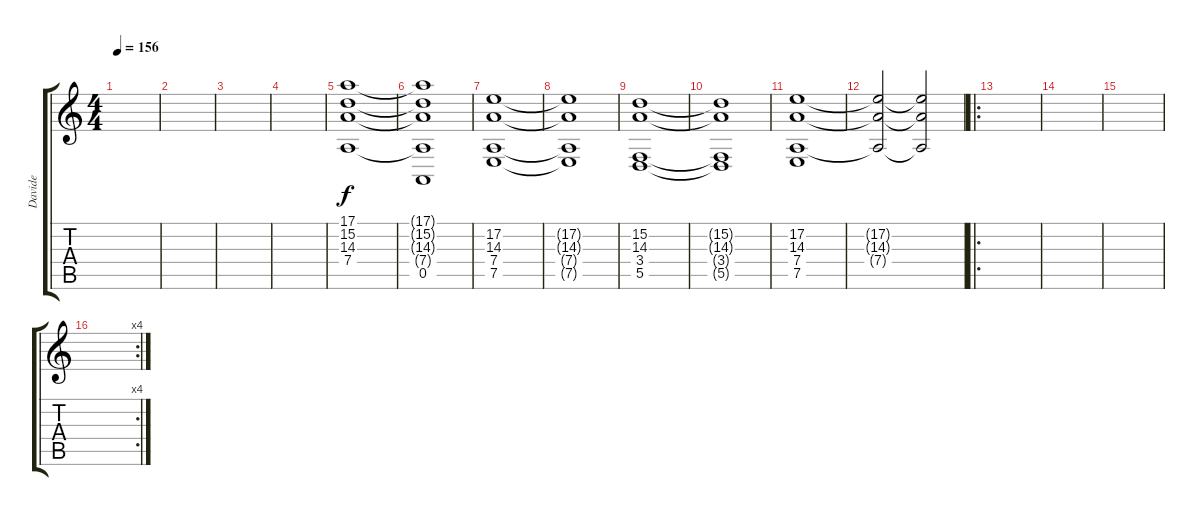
\track ("Davide" "Davide") {instrument stringensemble1}
\staff {score tabs}
\tuning (E4 B3 G3 D3 A2 D2) {hide}
\ts (4 4)
\tempo 156
\clef g2
\ks c
|
|
|
|
(17.1 15.2 14.3 7.4).1 |
(17.1{t} 15.2{t} 14.3{t} 7.4{t} 0.5).1 |
(17.2 14.3 7.4 7.5).1 |
(17.2{t} 14.3{t} 7.4{t} 7.5{t}).1 |
(15.2 14.3 3.4 5.5).1 |
(15.2{t} 14.3{t} 3.4{t} 5.5{t}).1 |
(17.2 14.3 7.4 7.5).1 |
(17.2{t} 14.3{t} 7.4{t}).2 (17.2{t} 14.3{t} 7.4{t}).2{volume 0} |
\ro
|
|
|
\rc 4
